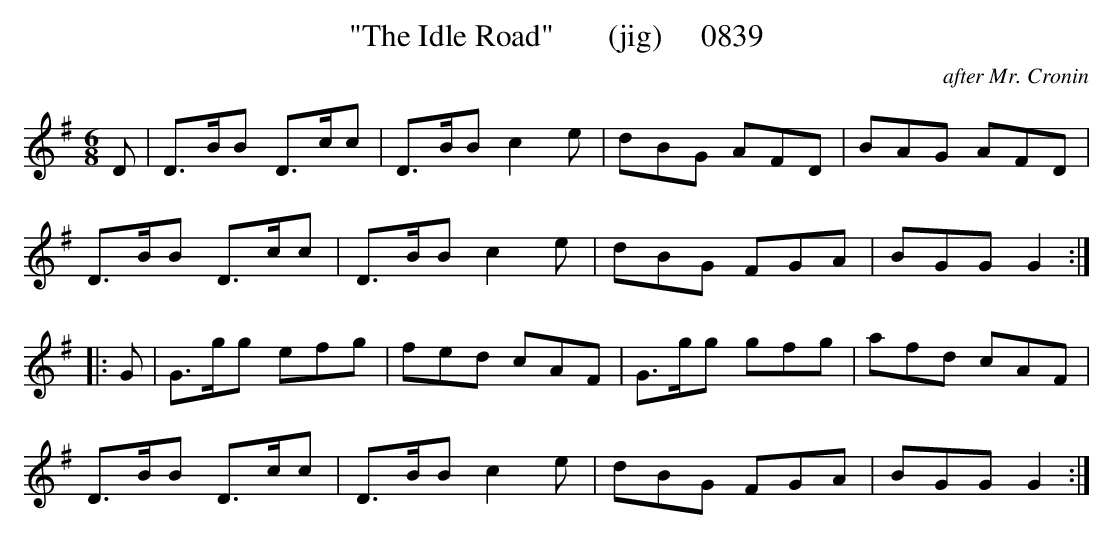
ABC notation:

X:1
T:"The Idle Road"       (jig)     0839
C:after Mr. Cronin
BRENNAN June 2003 (HTTP://WWW.SOSYOURMOM.COM)
M:6/8
L:1/8
K:G
D|D3/2B/2B D3/2c/2c|D3/2B/2B c2e|dBG AFD|BAG AFD|
D3/2B/2B D3/2c/2c|D3/2B/2B c2e|dBG FGA|BGG G2:|
|:G|G3/2g/2g efg|fed cAF|G3/2g/2g gfg|afd cAF|
D3/2B/2B D3/2c/2c|D3/2B/2B c2e|dBG FGA|BGG G2:|
